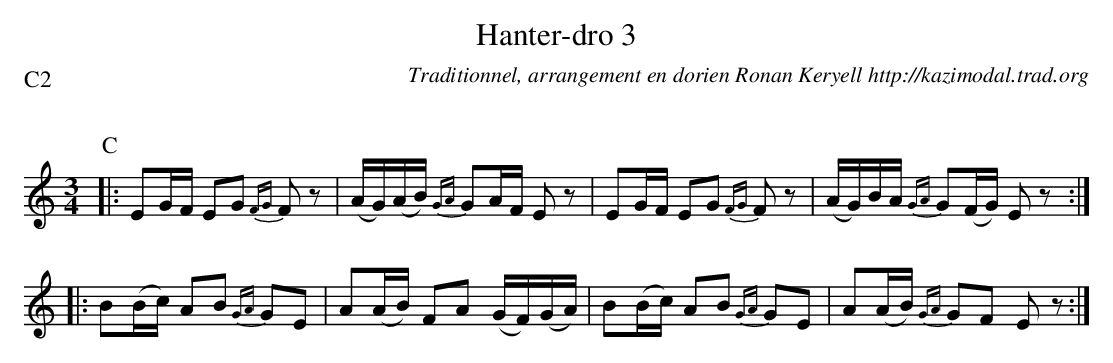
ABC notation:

X:1
T:Hanter-dro 3
C:Traditionnel, arrangement en dorien Ronan Keryell http://kazimodal.trad.org
Q:C2=100
P:C2
M:3/4
K:C
P:C
|: EG/2F/2 EG {FG}F z | \
        (A/2G/2)(A/2B/2) {GA}GA/2F/2 E z | \
        EG/2F/2 EG {FG}F z | \
        (A/2G/2)B/2A/2 {GA}G(F/2G/2) E z :|
|: B(B/2c/2) AB {GA}GE | \
        A(A/2B/2) FA (G/2F/2)(G/2A/2) | \
        B(B/2c/2) AB {GA}GE | \
        A(A/2B/2) {GA}GF E z :|
